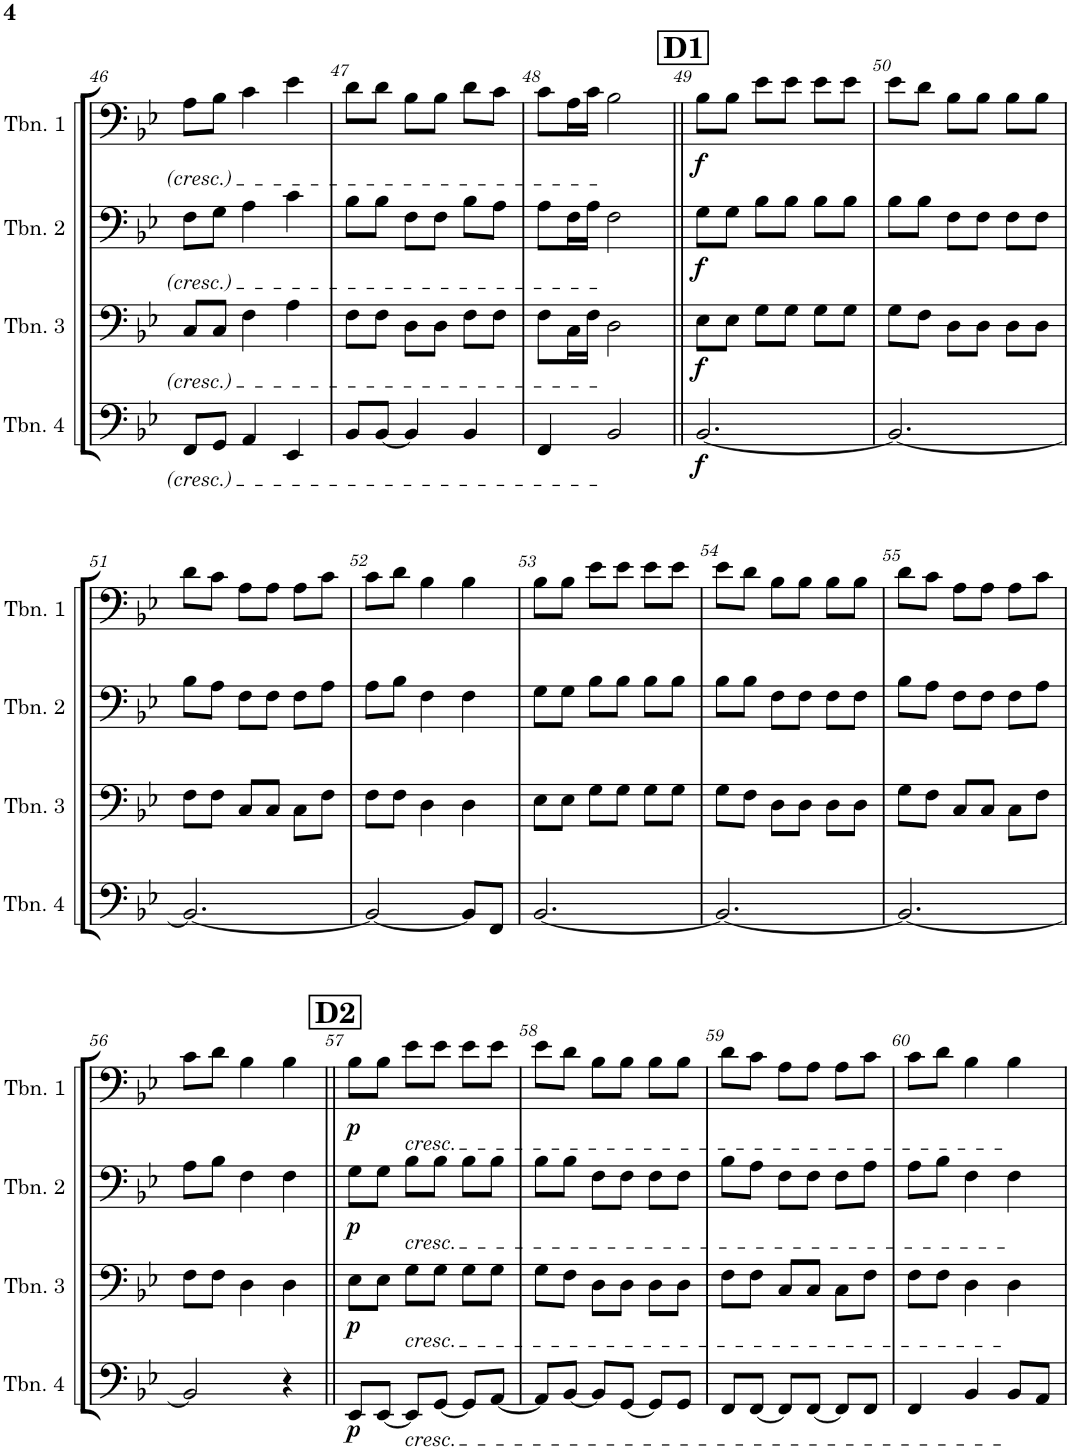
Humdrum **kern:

**kern	**dynam	**kern	**dynam	**kern	**dynam	**kern	**dynam
*part4	*part4	*part3	*part3	*part2	*part2	*part1	*part1
*staff4	*staff4	*staff3	*staff3	*staff2	*staff2	*staff1	*staff1
*I"Trombone 4	*	*I"Trombone 3	*	*I"Trombone 2	*	*I"Trombone 1	*
*I'Tbn. 4	*	*I'Tbn. 3	*	*I'Tbn. 2	*	*I'Tbn. 1	*
!!LO:PB:g=z
*clefF4	*	*clefF4	*	*clefF4	*	*clefF4	*
*k[b-e-]	*	*k[b-e-]	*	*k[b-e-]	*	*k[b-e-]	*
*M3/4	*	*M3/4	*	*M3/4	*	*M3/4	*
=46	=46	=46	=46	=46	=46	=46	=46
8FF/L	.	8C/L	.	8F\L	.	8A\L	.
8GG/J	.	8C/J	.	8G\J	.	8B-\J	.
4AA/	.	4F\	.	4A\	.	4c\	.
4EE-/	.	4A\	.	4c\	.	4e-\	.
=47	=47	=47	=47	=47	=47	=47	=47
8BB-/L	.	8F\L	.	8B-\L	.	8d\L	.
[8BB-/J	.	8F\J	.	8B-\J	.	8d\J	.
4BB-/]	.	8D\L	.	8F\L	.	8B-\L	.
.	.	8D\J	.	8F\J	.	8B-\J	.
4BB-/	.	8F\L	.	8B-\L	.	8d\L	.
.	.	8F\J	.	8A\J	.	8c\J	.
=48	=48	=48	=48	=48	=48	=48	=48
4FF/	.	8F\L	.	8A\L	.	8c\L	.
.	.	16C\L	.	16F\L	.	16A\L	.
.	.	16F\JJ	.	16A\JJ	.	16c\JJ	.
2BB-/	.	2D\	.	2F\	.	2B-\	.
!!LO:REH:place=s1:a:B:cj:fs=14:t=D1
=49||	=49||	=49||	=49||	=49||	=49||	=49||	=49||
!	!LO:DY:b	!	!LO:DY:b	!	!LO:DY:b	!	!LO:DY:b
[2.BB-/	f	8E-\L	f	8G\L	f	8B-\L	f
.	.	8E-\J	.	8G\J	.	8B-\J	.
.	.	8G\L	.	8B-\L	.	8e-\L	.
.	.	8G\J	.	8B-\J	.	8e-\J	.
.	.	8G\L	.	8B-\L	.	8e-\L	.
.	.	8G\J	.	8B-\J	.	8e-\J	.
=50	=50	=50	=50	=50	=50	=50	=50
2.BB-/_	.	8G\L	.	8B-\L	.	8e-\L	.
.	.	8F\J	.	8B-\J	.	8d\J	.
.	.	8D\L	.	8F\L	.	8B-\L	.
.	.	8D\J	.	8F\J	.	8B-\J	.
.	.	8D\L	.	8F\L	.	8B-\L	.
.	.	8D\J	.	8F\J	.	8B-\J	.
!!LO:LB:g=z
=51	=51	=51	=51	=51	=51	=51	=51
2.BB-/_	.	8F\L	.	8B-\L	.	8d\L	.
.	.	8F\J	.	8A\J	.	8c\J	.
.	.	8C/L	.	8F\L	.	8A\L	.
.	.	8C/J	.	8F\J	.	8A\J	.
.	.	8C\L	.	8F\L	.	8A\L	.
.	.	8F\J	.	8A\J	.	8c\J	.
=52	=52	=52	=52	=52	=52	=52	=52
2BB-/_	.	8F\L	.	8A\L	.	8c\L	.
.	.	8F\J	.	8B-\J	.	8d\J	.
.	.	4D\	.	4F\	.	4B-\	.
8BB-/L]	.	4D\	.	4F\	.	4B-\	.
8FF/J	.	.	.	.	.	.	.
=53	=53	=53	=53	=53	=53	=53	=53
[2.BB-/	.	8E-\L	.	8G\L	.	8B-\L	.
.	.	8E-\J	.	8G\J	.	8B-\J	.
.	.	8G\L	.	8B-\L	.	8e-\L	.
.	.	8G\J	.	8B-\J	.	8e-\J	.
.	.	8G\L	.	8B-\L	.	8e-\L	.
.	.	8G\J	.	8B-\J	.	8e-\J	.
=54	=54	=54	=54	=54	=54	=54	=54
2.BB-/_	.	8G\L	.	8B-\L	.	8e-\L	.
.	.	8F\J	.	8B-\J	.	8d\J	.
.	.	8D\L	.	8F\L	.	8B-\L	.
.	.	8D\J	.	8F\J	.	8B-\J	.
.	.	8D\L	.	8F\L	.	8B-\L	.
.	.	8D\J	.	8F\J	.	8B-\J	.
=55	=55	=55	=55	=55	=55	=55	=55
2.BB-/_	.	8G\L	.	8B-\L	.	8d\L	.
.	.	8F\J	.	8A\J	.	8c\J	.
.	.	8C/L	.	8F\L	.	8A\L	.
.	.	8C/J	.	8F\J	.	8A\J	.
.	.	8C\L	.	8F\L	.	8A\L	.
.	.	8F\J	.	8A\J	.	8c\J	.
!!LO:LB:g=z
=56	=56	=56	=56	=56	=56	=56	=56
2BB-/]	.	8F\L	.	8A\L	.	8c\L	.
.	.	8F\J	.	8B-\J	.	8d\J	.
.	.	4D\	.	4F\	.	4B-\	.
4r	.	4D\	.	4F\	.	4B-\	.
!!LO:REH:place=s1:a:B:cj:fs=14:t=D2
=57||	=57||	=57||	=57||	=57||	=57||	=57||	=57||
!	!LO:DY:b	!	!LO:DY:b	!	!LO:DY:b	!	!LO:DY:b
8EE-/L	p	8E-\L	p	8G\L	p	8B-\L	p
[8EE-/J	.	8E-\J	.	8G\J	.	8B-\J	.
!	!	!	!	!	!	!LO:TX:b:i:t=cresc.	!
!	!	!	!	!LO:TX:b:i:t=cresc.	!	!	!
!	!	!LO:TX:b:i:t=cresc.	!	!	!	!	!
!LO:TX:b:i:t=cresc.	!	!	!	!	!	!	!
8EE-/L]	.	8G\L	.	8B-\L	.	8e-\L	.
[8GG/J	.	8G\J	.	8B-\J	.	8e-\J	.
8GG/L]	.	8G\L	.	8B-\L	.	8e-\L	.
[8AA/J	.	8G\J	.	8B-\J	.	8e-\J	.
=58	=58	=58	=58	=58	=58	=58	=58
8AA/L]	.	8G\L	.	8B-\L	.	8e-\L	.
[8BB-/J	.	8F\J	.	8B-\J	.	8d\J	.
8BB-/L]	.	8D\L	.	8F\L	.	8B-\L	.
[8GG/J	.	8D\J	.	8F\J	.	8B-\J	.
8GG/L]	.	8D\L	.	8F\L	.	8B-\L	.
8GG/J	.	8D\J	.	8F\J	.	8B-\J	.
=59	=59	=59	=59	=59	=59	=59	=59
8FF/L	.	8F\L	.	8B-\L	.	8d\L	.
[8FF/J	.	8F\J	.	8A\J	.	8c\J	.
8FF/L]	.	8C/L	.	8F\L	.	8A\L	.
[8FF/J	.	8C/J	.	8F\J	.	8A\J	.
8FF/L]	.	8C\L	.	8F\L	.	8A\L	.
8FF/J	.	8F\J	.	8A\J	.	8c\J	.
=60	=60	=60	=60	=60	=60	=60	=60
4FF/	.	8F\L	.	8A\L	.	8c\L	.
.	.	8F\J	.	8B-\J	.	8d\J	.
4BB-/	.	4D\	.	4F\	.	4B-\	.
8BB-/L	.	4D\	.	4F\	.	4B-\	.
8AA/J	.	.	.	.	.	.	.
=	=	=	=	=	=	=	=
*-	*-	*-	*-	*-	*-	*-	*-
